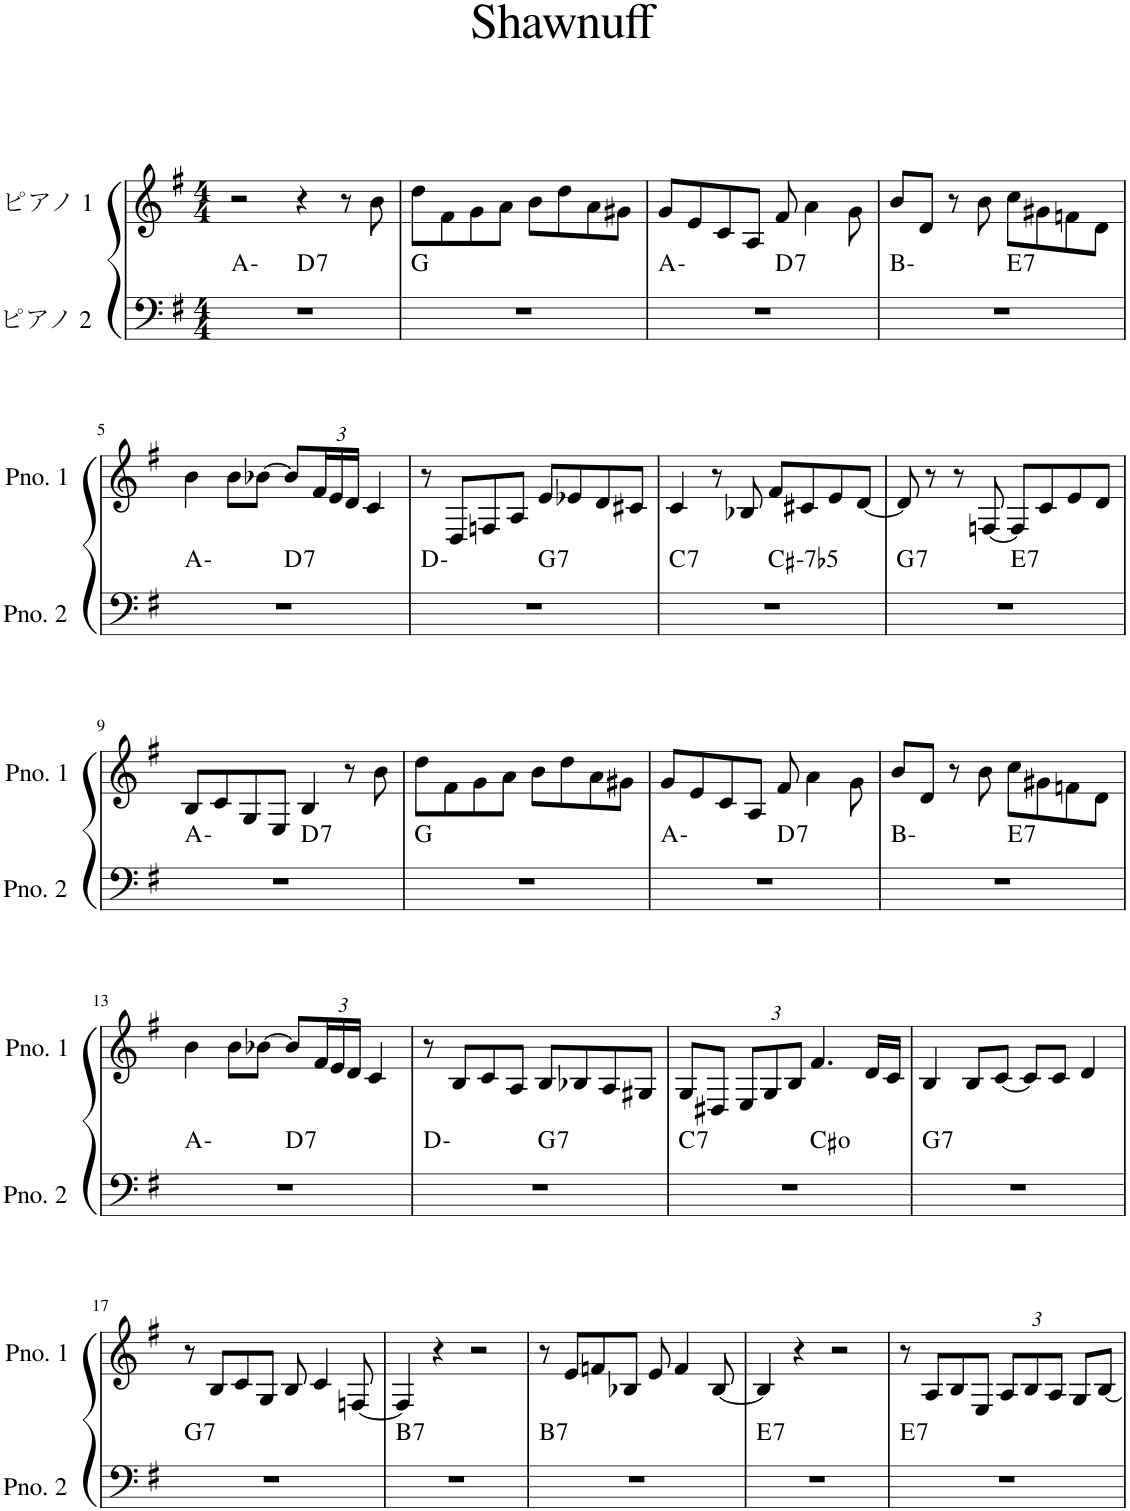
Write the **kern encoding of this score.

**kern	**harte	**kern
*part2	*part2	*part1
*staff2	*	*staff1
*I"ピアノ 2	*	*I"ピアノ 1
*clefF4	*	*clefG2
*k[f#]	*	*k[f#]
*M4/4	*	*M4/4
=1	=1	=1
*^	*	*
1r	2ryy	A:min	2r
!	!	!LO:H:kt=7	!
.	2ryy	D:7	4r
.	.	.	8r
.	.	.	8b\
*v	*v	*	*
=2	=2	=2
1r	G:maj	8dd\L
.	.	8f#\
.	.	8g\
.	.	8a\J
.	.	8b\L
.	.	8dd\
.	.	8a\
.	.	8g#X\J
=3	=3	=3
*^	*	*
1r	2ryy	A:min	8g/L
.	.	.	8e/
.	.	.	8c/
.	.	.	8A/J
!	!	!LO:H:kt=7	!
.	2ryy	D:7	8f#/
.	.	.	4a\
.	.	.	8g\
=4	=4	=4	=4
1r	2ryy	B:min	8b/L
.	.	.	8d/J
.	.	.	8r
.	.	.	8b\
!	!	!LO:H:kt=7	!
.	2ryy	E:7	8cc\L
.	.	.	8g#X\
.	.	.	8fn\
.	.	.	8d\J
!!LO:LB:g=z
=5	=5	=5	=5
1r	2ryy	A:min	4b\
.	.	.	8b\L
.	.	.	[8b-X\J
!	!	!LO:H:kt=7	!
.	2ryy	D:7	8b-/L]
*	*	*	*Xbrackettup
.	.	.	24f#/L
.	.	.	24e/
.	.	.	24d/JJ
.	.	.	4c/
=6	=6	=6	=6
1r	2ryy	D:min	8r
.	.	.	8D/L
.	.	.	8Fn/
.	.	.	8A/J
!	!	!LO:H:kt=7	!
.	2ryy	G:7	8e/L
.	.	.	8e-X/
.	.	.	8d/
.	.	.	8c#X/J
=7	=7	=7	=7
!	!	!LO:H:kt=7	!
1r	2ryy	C:7	4c/
.	.	.	8r
.	.	.	8B-X/
!	!	!LO:H:kt=-7b5	!
.	2ryy	C#:hdim7	8f#/L
.	.	.	8c#X/
.	.	.	8e/
.	.	.	[8d/J
=8	=8	=8	=8
!	!	!LO:H:kt=7	!
1r	2ryy	G:7	8d/]
.	.	.	8r
.	.	.	8r
.	.	.	[8Fn/
!	!	!LO:H:kt=7	!
.	2ryy	E:7	8F/L]
.	.	.	8c/
.	.	.	8e/
.	.	.	8d/J
!!LO:LB:g=z
=9	=9	=9	=9
1r	2ryy	A:min	8B/L
.	.	.	8c/
.	.	.	8G/
.	.	.	8E/J
!	!	!LO:H:kt=7	!
.	2ryy	D:7	4B/
.	.	.	8r
.	.	.	8b\
*v	*v	*	*
=10	=10	=10
1r	G:maj	8dd\L
.	.	8f#\
.	.	8g\
.	.	8a\J
.	.	8b\L
.	.	8dd\
.	.	8a\
.	.	8g#X\J
=11	=11	=11
*^	*	*
1r	2ryy	A:min	8g/L
.	.	.	8e/
.	.	.	8c/
.	.	.	8A/J
!	!	!LO:H:kt=7	!
.	2ryy	D:7	8f#/
.	.	.	4a\
.	.	.	8g\
=12	=12	=12	=12
1r	2ryy	B:min	8b/L
.	.	.	8d/J
.	.	.	8r
.	.	.	8b\
!	!	!LO:H:kt=7	!
.	2ryy	E:7	8cc\L
.	.	.	8g#X\
.	.	.	8fn\
.	.	.	8d\J
!!LO:LB:g=z
=13	=13	=13	=13
1r	2ryy	A:min	4b\
.	.	.	8b\L
.	.	.	[8b-X\J
!	!	!LO:H:kt=7	!
.	2ryy	D:7	8b-/L]
.	.	.	24f#/L
.	.	.	24e/
.	.	.	24d/JJ
.	.	.	4c/
=14	=14	=14	=14
1r	2ryy	D:min	8r
.	.	.	8B/L
.	.	.	8c/
.	.	.	8A/J
!	!	!LO:H:kt=7	!
.	2ryy	G:7	8B/L
.	.	.	8B-X/
.	.	.	8A/
.	.	.	8G#X/J
=15	=15	=15	=15
!	!	!LO:H:kt=7	!
1r	2ryy	C:7	8G/L
.	.	.	8D#X/J
.	.	.	12E/L
.	.	.	12G/
.	.	.	12B/J
.	2ryy	C#:dim	4.f#/
.	.	.	16d/LL
.	.	.	16c/JJ
=16	=16	=16	=16
!	!	!LO:H:kt=7	!
*v	*v	*	*
1r	G:7	4B/
.	.	8B/L
.	.	[8c/J
.	.	8c/L]
.	.	8c/J
.	.	4d/
!!LO:LB:g=z
=17	=17	=17
!	!LO:H:kt=7	!
1r	G:7	8r
.	.	8B/L
.	.	8c/
.	.	8G/J
.	.	8B/
.	.	4c/
.	.	[8Fn/
=18	=18	=18
!	!LO:H:kt=7	!
1r	B:7	4F/]
.	.	4r
.	.	2r
=19	=19	=19
!	!LO:H:kt=7	!
1r	B:7	8r
.	.	8e/L
.	.	8fn/
.	.	8B-X/J
.	.	8e/
.	.	4f/
.	.	[8B-/
=20	=20	=20
!	!LO:H:kt=7	!
1r	E:7	4B-/]
.	.	4r
.	.	2r
=21	=21	=21
!	!LO:H:kt=7	!
1r	E:7	8r
.	.	8A/L
.	.	8B/
.	.	8E/J
.	.	12A/L
.	.	12B/
.	.	12A/J
.	.	8G/L
.	.	[8B/J
=	=	=
*-	*-	*-
